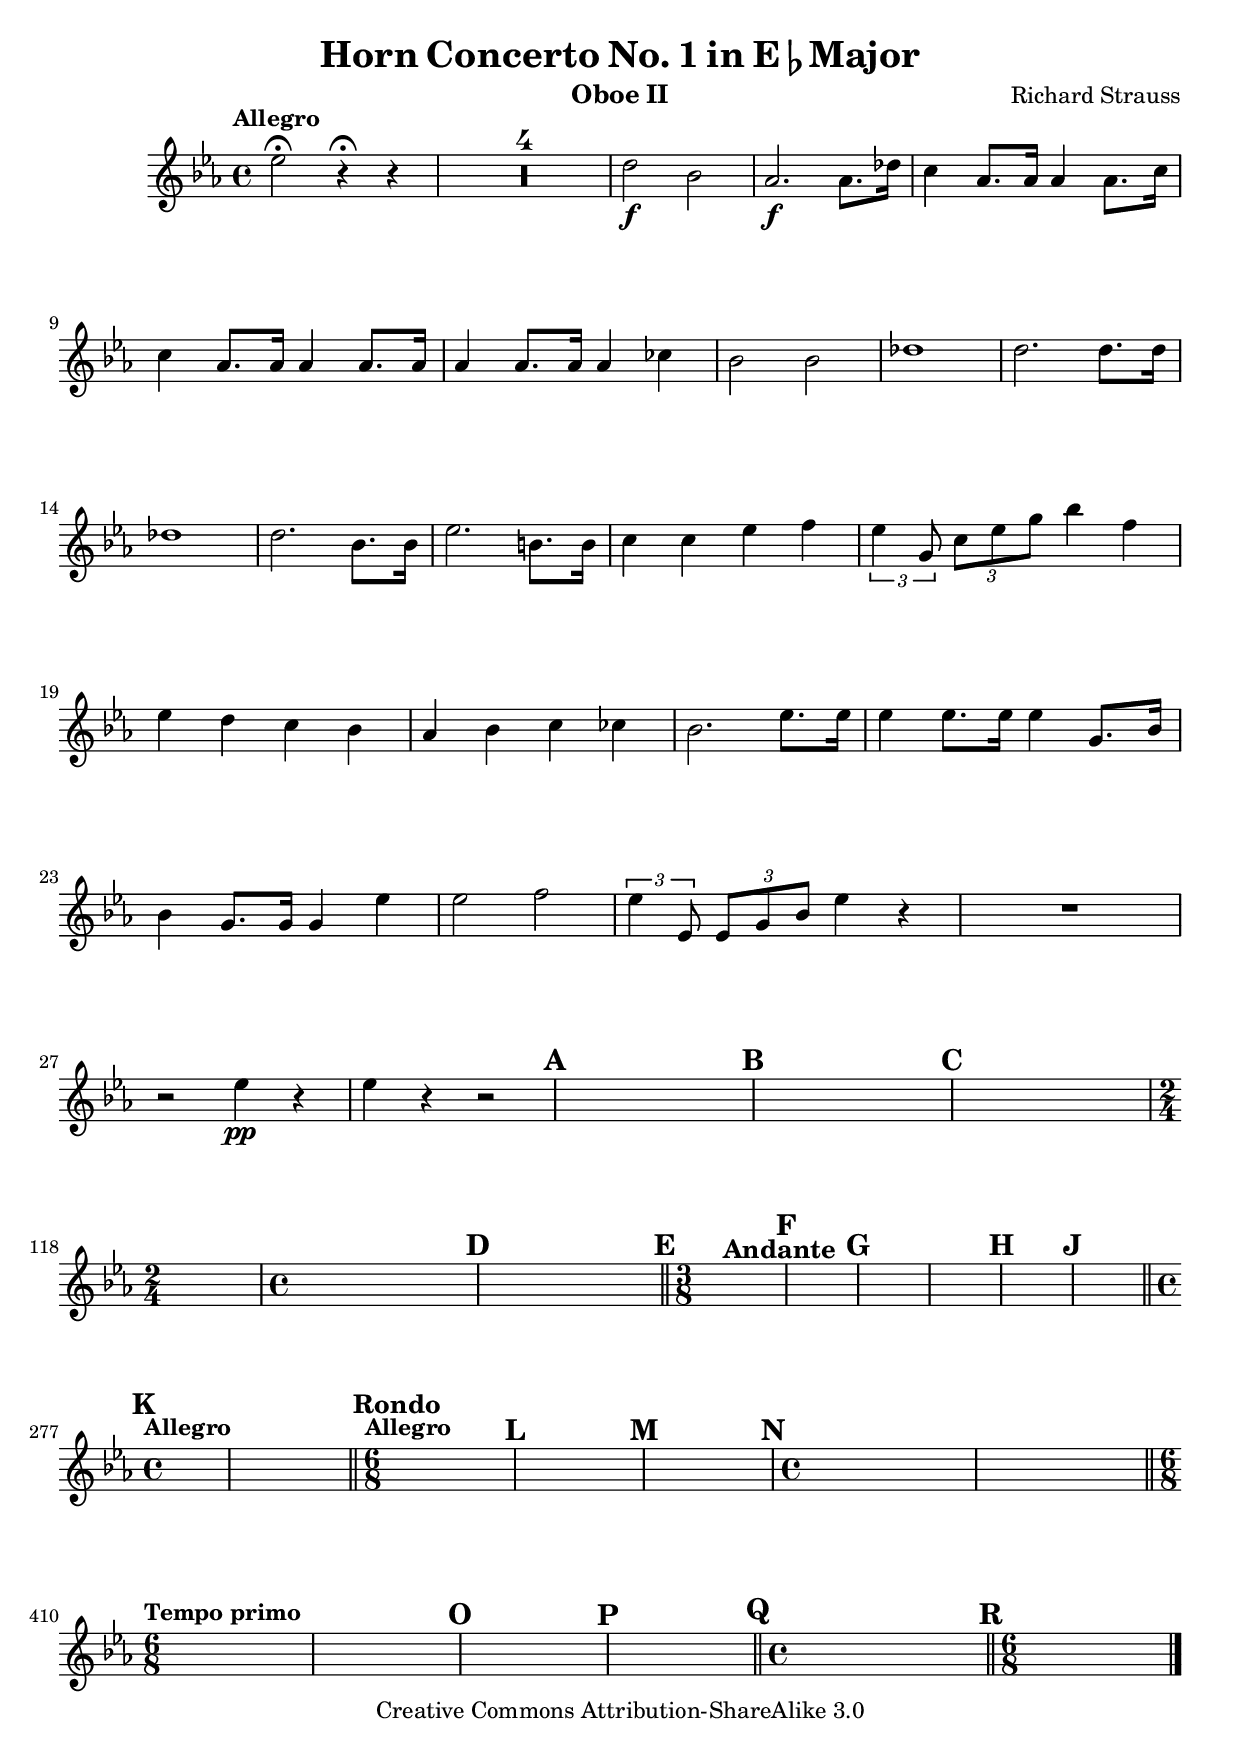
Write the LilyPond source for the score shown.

\version "2.13.22"

\version "2.13.22"

\include "defs.ily"

oboeTwoMvtI = \relative c''
{
  \key ees \major
  ees2\fermata r4\fermata r |
  R1*4 |
  d2\f bes |
  aes2.\f aes8. des16 |
  c4 aes8. aes16 aes4 aes8. c16
  c4 aes8. aes16 aes4 aes8. aes16
  aes4 aes8. aes16 aes4 ces |
  bes2 bes |
  des1 |
  d2. d8. d16 |
  des1 |
  d2. bes8. bes16 |
  ees2. b8. b16 |
  c4 c ees f |
  \times 2/3 {ees4 g,8} \times 2/3 {c8 ees g} bes4 f |
  ees d c bes |
  aes bes c ces |
  bes2. ees8. ees16 |
  ees4 ees8. ees16 ees4 g,8. bes16 |
  bes4 g8. g16 g4 ees' |
  ees2 f |
  \times 2/3 {ees4 ees,8} \times 2/3 {ees8 g bes} ees4 r |
  R1 |
  r2 ees4\pp r |
  ees4 r r2 |

  %A
}

oboeTwoMvtII = \relative c'
{
}

oboeTwoMvtIII = \relative c'
{
}

oboeTwo = {\oboeTwoMvtI \oboeTwoMvtII \oboeTwoMvtIII}




\paper
{
  ragged-last-bottom = ##f
}

instrument = \markup {Oboe II}

\include "header.ily"

notes = \oboeTwo

\include "part.ily"

